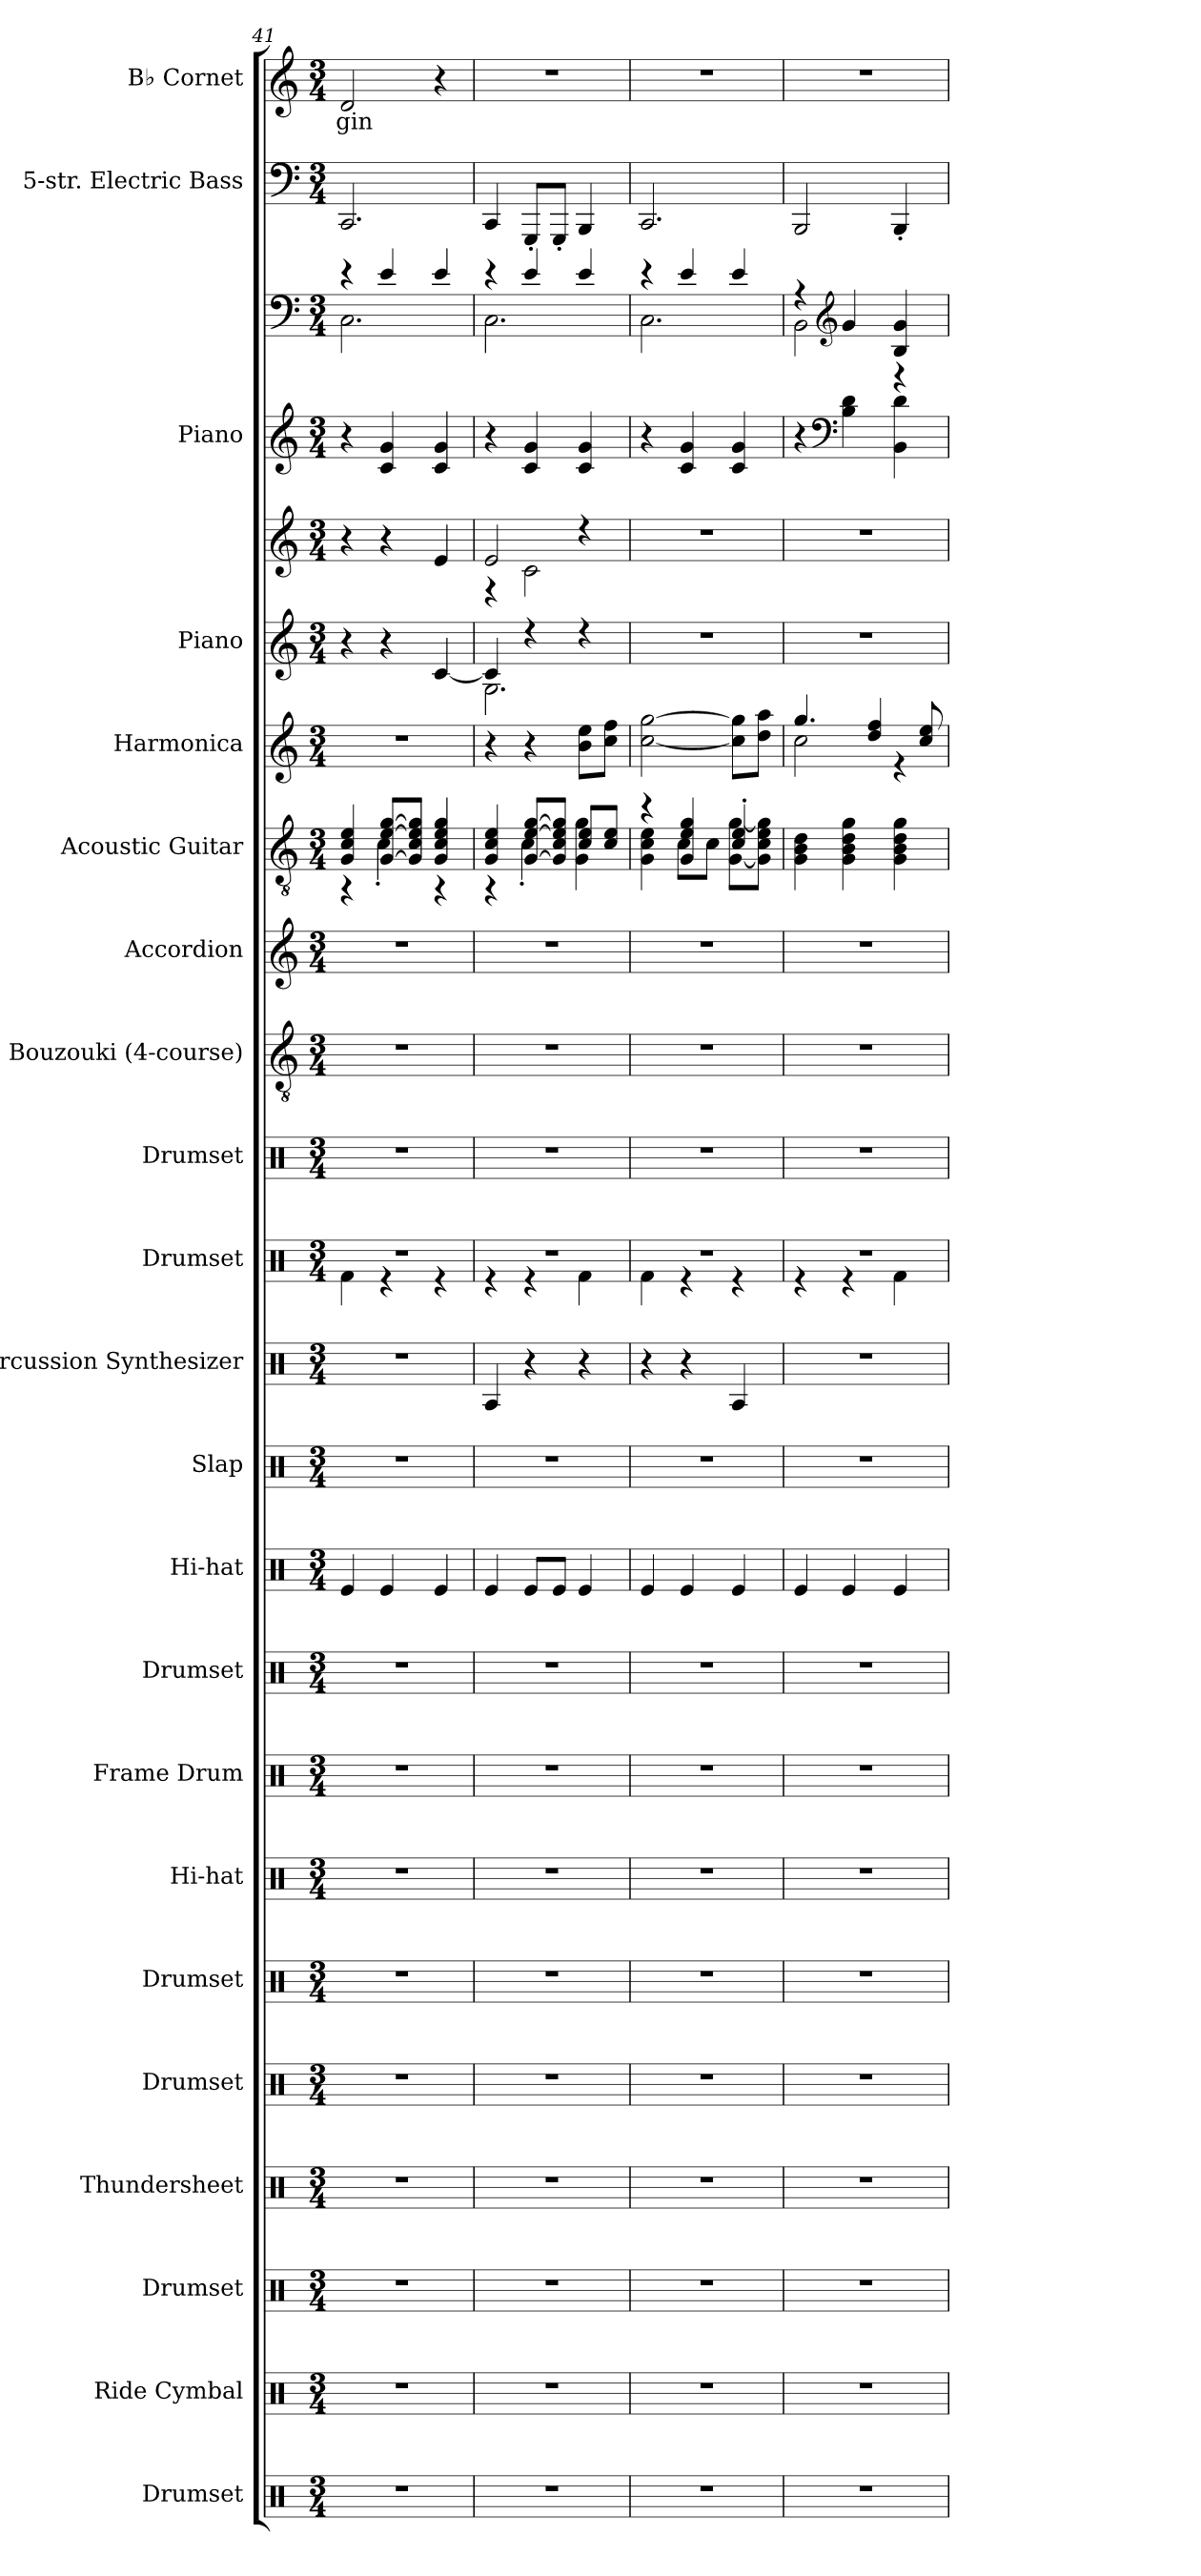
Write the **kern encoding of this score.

**kern	**kern	**kern	**kern	**kern	**kern	**kern	**kern	**kern	**kern	**kern	**kern	**kern	**kern	**kern	**kern	**kern	**kern	**kern	**kern	**kern	**kern	**kern	**kern	**text
*part22	*part21	*part20	*part19	*part18	*part17	*part16	*part15	*part14	*part13	*part12	*part11	*part10	*part9	*part8	*part7	*part6	*part5	*part4	*part4	*part3	*part3	*part2	*part1	*part1
*staff24	*staff23	*staff22	*staff21	*staff20	*staff19	*staff18	*staff17	*staff16	*staff15	*staff14	*staff13	*staff12	*staff11	*staff10	*staff9	*staff8	*staff7	*staff6	*staff5	*staff4	*staff3	*staff2	*staff1	*staff1
*I"Drumset	*I"Ride Cymbal	*I"Drumset	*I"Thundersheet	*I"Drumset	*I"Drumset	*I"Hi-hat	*I"Frame Drum	*I"Drumset	*I"Hi-hat	*I"Slap	*I"Percussion Synthesizer	*I"Drumset	*I"Drumset	*I"Bouzouki (4-course)	*I"Accordion	*I"Acoustic Guitar	*I"Harmonica	*I"Piano	*	*I"Piano	*	*I"5-str. Electric Bass	*I"B♭ Cornet	*
*I'Drs.	*I'R. Cym.	*I'Drs.	*I'Thu.	*I'Drs.	*I'Drs.	*I'Hi-hat	*I'Fr. Dr.	*I'Drs.	*I'Hi-hat	*I'Sla.	*I'Perc. Syn.	*I'Drs.	*I'Drs.	*I'Bou.	*I'Acc.	*I'Guit.	*I'Harm.	*I'Pno.	*	*I'Pno.	*	*I'El. B.	*I'B♭ Cnt.	*
!!LO:PB:g=z
*clefX	*clefX	*clefX	*clefX	*clefX	*clefX	*clefX	*clefX	*clefX	*clefX	*clefX	*clefX	*clefX	*clefX	*clefGv2	*clefG2	*clefGv2	*clefG2	*clefG2	*clefG2	*clefG2	*clefF4	*	*clefG2	*
*	*	*	*	*	*	*	*	*	*	*	*	*	*	*	*	*	*	*	*	*	*	*ITrd7c12	*ITrd1c2	*
*k[]	*k[]	*k[]	*k[]	*k[]	*k[]	*k[]	*k[]	*k[]	*k[]	*k[]	*k[]	*k[]	*k[]	*k[]	*k[]	*k[]	*k[]	*k[]	*k[]	*k[]	*k[]	*k[]	*k[b-e-]	*
*M3/4	*M3/4	*M3/4	*M3/4	*M3/4	*M3/4	*M3/4	*M3/4	*M3/4	*M3/4	*M3/4	*M3/4	*M3/4	*M3/4	*M3/4	*M3/4	*M3/4	*M3/4	*M3/4	*M3/4	*M3/4	*M3/4	*M3/4	*M3/4	*
=41	=41	=41	=41	=41	=41	=41	=41	=41	=41	=41	=41	=41	=41	=41	=41	=41	=41	=41	=41	=41	=41	=41	=41	=41
*	*	*	*	*	*	*	*	*	*	*	*	*^	*	*	*	*^	*	*	*	*	*^	*	*	*
!	!	!	!	!	!	!	!	!	!	!	!	!	!	!	!	!	!	!	!	!	!	!	!	!	!	!	!LO:LY:b
2.r	2.r	2.r	2.r	2.r	2.r	2.r	2.r	2.r	4Re/	2.r	2.r	2.r	4Rf\	2.r	2.r	2.r	4G/ 4c/ 4e/	4r	2.r	4r	4r	4r	4r	2.C\	2.CCC	2c/	gin
.	.	.	.	.	.	.	.	.	4Re/	.	.	.	4r	.	.	.	[8G/ [8e/ [8g/L	4c'\	.	4r	4r	4c/ 4g/	4e/	.	.	.	.
.	.	.	.	.	.	.	.	.	.	.	.	.	.	.	.	.	8G/] 8c/ 8e/] 8g/]J	.	.	.	.	.	.	.	.	.	.
.	.	.	.	.	.	.	.	.	4Re/	.	.	.	4r	.	.	.	4G/ 4c/ 4e/ 4g/	4r	.	[4c/	4e/	4c/ 4g/	4e/	.	.	4r	.
=42	=42	=42	=42	=42	=42	=42	=42	=42	=42	=42	=42	=42	=42	=42	=42	=42	=42	=42	=42	=42	=42	=42	=42	=42	=42	=42	=42
*	*	*	*	*	*	*	*	*	*	*	*	*	*	*	*	*	*	*	*	*^	*^	*	*	*	*	*	*
2.r	2.r	2.r	2.r	2.r	2.r	2.r	2.r	2.r	4Re/	2.r	4RA/	2.r	4r	2.r	2.r	2.r	4G/ 4c/ 4e/	4r	4r	4c/]	2.G\	2e/	4r	4r	4r	2.C\	4CCC	2.r	.
.	.	.	.	.	.	.	.	.	8Re/L	.	4r	.	4r	.	.	.	[8G/ [8e/ [8g/L	4c'\	4r	4r	.	.	2c\	4c/ 4g/	4e/	.	8GGGG'L	.	.
.	.	.	.	.	.	.	.	.	8Re/J	.	.	.	.	.	.	.	8G/] 8c/ 8e/] 8g/]J	.	.	.	.	.	.	.	.	.	8GGGG'J	.	.
.	.	.	.	.	.	.	.	.	4Re/	.	4r	.	4Rf\	.	.	.	8c/ 8e/L	4G\ 4g\	8b\ 8ee\L	4r	.	4r	.	4c/ 4g/	4e/	.	4BBBB	.	.
.	.	.	.	.	.	.	.	.	.	.	.	.	.	.	.	.	8c/ 8e/J	.	8cc\ 8ff\J	.	.	.	.	.	.	.	.	.	.
*	*	*	*	*	*	*	*	*	*	*	*	*	*	*	*	*	*	*	*	*v	*v	*	*	*	*	*	*	*	*
*	*	*	*	*	*	*	*	*	*	*	*	*	*	*	*	*	*	*	*	*	*v	*v	*	*	*	*	*	*
=43	=43	=43	=43	=43	=43	=43	=43	=43	=43	=43	=43	=43	=43	=43	=43	=43	=43	=43	=43	=43	=43	=43	=43	=43	=43	=43	=43
2.r	2.r	2.r	2.r	2.r	2.r	2.r	2.r	2.r	4Re/	2.r	4r	2.r	4Rf\	2.r	2.r	2.r	4r	4G\ 4c\ 4e\	[2cc\ [2gg\	2.r	2.r	4r	4r	2.C\	2.CCC	2.r	.
.	.	.	.	.	.	.	.	.	4Re/	.	4r	.	4r	.	.	.	4G/ 4e/ 4g/	8c\L	.	.	.	4c/ 4g/	4e/	.	.	.	.
.	.	.	.	.	.	.	.	.	.	.	.	.	.	.	.	.	.	8c\J	.	.	.	.	.	.	.	.	.
.	.	.	.	.	.	.	.	.	4Re/	.	4RA/	.	4r	.	.	.	4c/' 4e/'	[8G\ [8g\L	8cc\] 8gg\]L	.	.	4c/ 4g/	4e/	.	.	.	.
.	.	.	.	.	.	.	.	.	.	.	.	.	.	.	.	.	.	8G\] 8c\ 8e\ 8g\]J	8dd\ 8aa\J	.	.	.	.	.	.	.	.
*	*	*	*	*	*	*	*	*	*	*	*	*	*	*	*	*	*v	*v	*	*	*	*	*	*	*	*	*
=44	=44	=44	=44	=44	=44	=44	=44	=44	=44	=44	=44	=44	=44	=44	=44	=44	=44	=44	=44	=44	=44	=44	=44	=44	=44	=44
*	*	*	*	*	*	*	*	*	*	*	*	*	*	*	*	*	*	*^	*	*	*	*	*	*	*	*
2.r	2.r	2.r	2.r	2.r	2.r	2.r	2.r	2.r	4Re/	2.r	2.r	2.r	4r	2.r	2.r	2.r	4G\ 4B\ 4d\	4.gg/	2cc\	2.r	2.r	4r	4r	2BB\	2BBBB	2.r	.
*	*	*	*	*	*	*	*	*	*	*	*	*	*	*	*	*	*	*	*	*	*	*clefF4	*clefG2	*	*	*	*
.	.	.	.	.	.	.	.	.	4Re/	.	.	.	4r	.	.	.	4G\ 4B\ 4d\ 4g\	.	.	.	.	4B\ 4d\	4g/	.	.	.	.
.	.	.	.	.	.	.	.	.	.	.	.	.	.	.	.	.	.	4dd/ 4ff/	.	.	.	.	.	.	.	.	.
.	.	.	.	.	.	.	.	.	4Re/	.	.	.	4Rf\	.	.	.	4G\ 4B\ 4d\ 4g\	.	4r	.	.	4BB\ 4d\	4B/ 4g/	4r	4BBBB'	.	.
.	.	.	.	.	.	.	.	.	.	.	.	.	.	.	.	.	.	8cc/ 8ee/	.	.	.	.	.	.	.	.	.
*	*	*	*	*	*	*	*	*	*	*	*	*v	*v	*	*	*	*	*v	*v	*	*	*	*v	*v	*	*	*
=	=	=	=	=	=	=	=	=	=	=	=	=	=	=	=	=	=	=	=	=	=	=	=	=
*-	*-	*-	*-	*-	*-	*-	*-	*-	*-	*-	*-	*-	*-	*-	*-	*-	*-	*-	*-	*-	*-	*-	*-	*-
